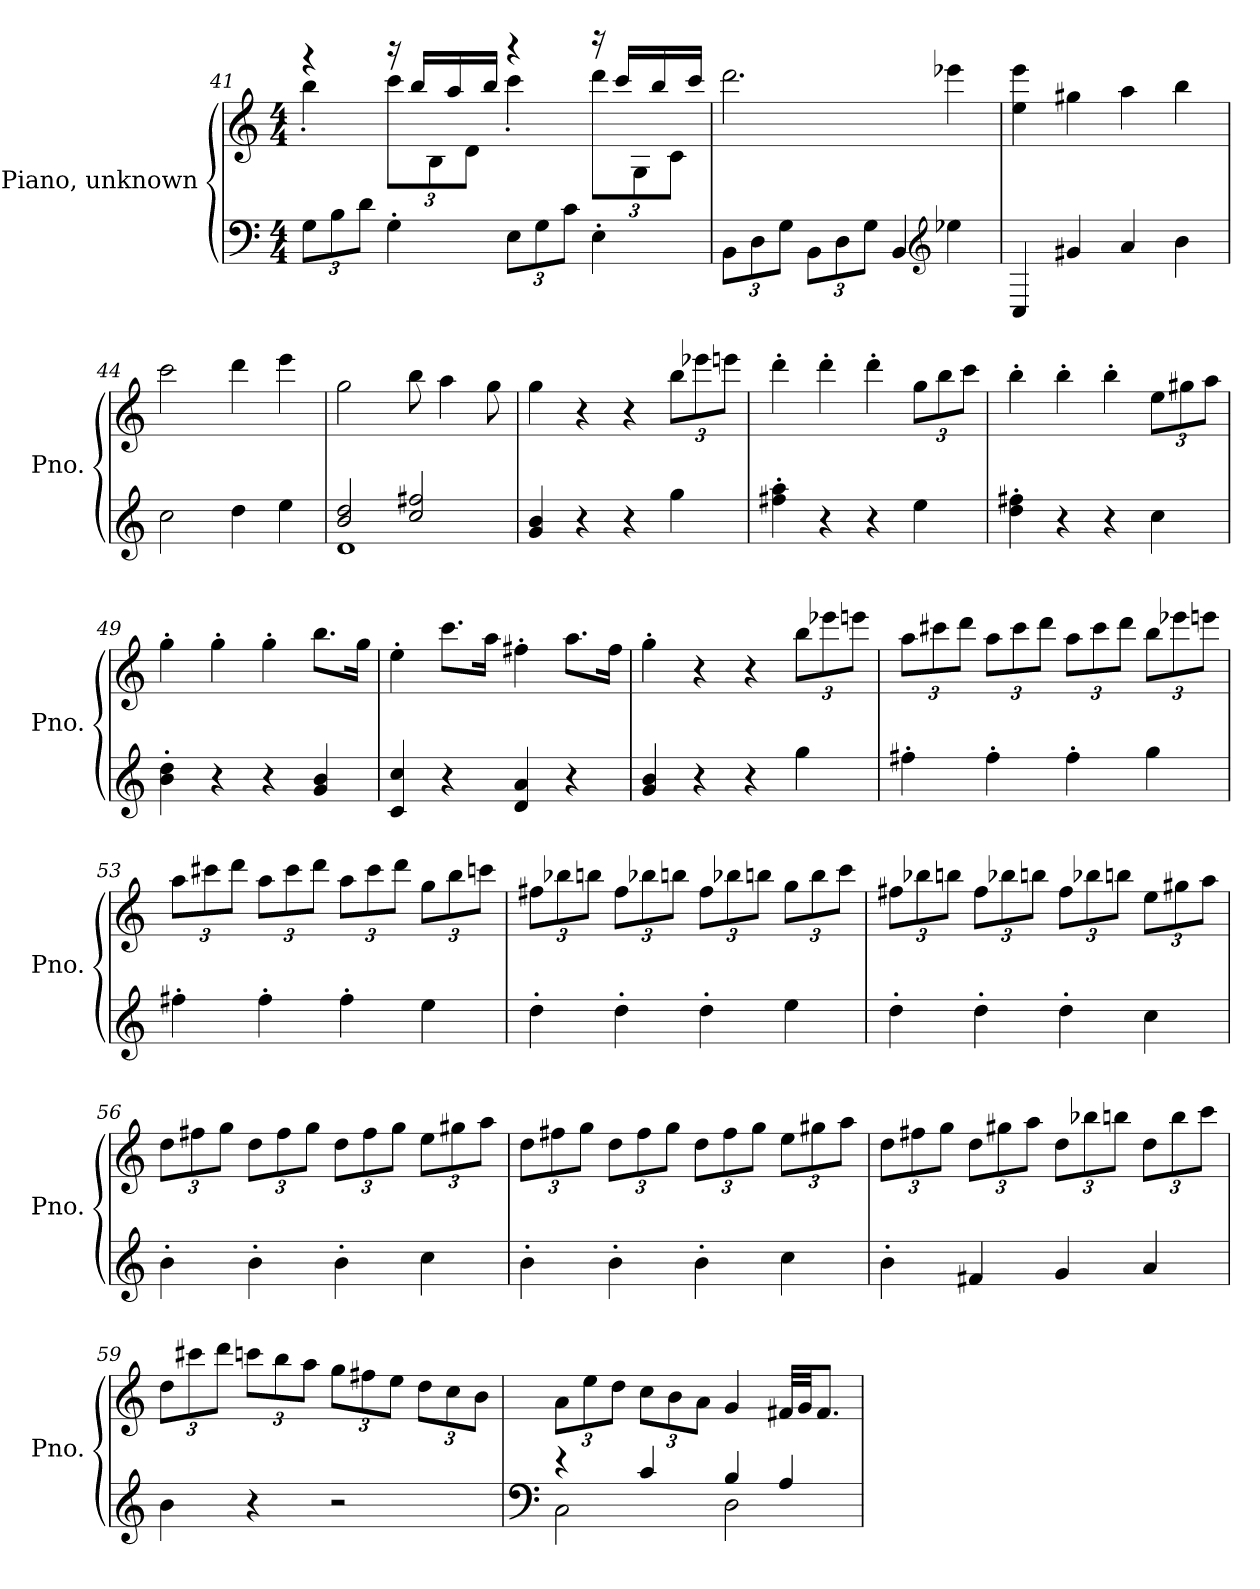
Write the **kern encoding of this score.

**kern	**kern
*part1	*part1
*staff2	*staff1
*I"Piano, unknown	*
*I'Pno.	*
*clefF4	*clefG2
*k[]	*k[]
*M4/4	*M4/4
*Xbrackettup	*
=41	=41
*	*^
12G\L	4r	4bb'\
12B\	.	.
12d\J	.	.
*	*	*Xbrackettup
4G'\	16r	12ccc\L
.	16bb/LL	.
.	.	12B\
.	16aa/	.
.	.	12d\J
.	16bb/JJ	.
12E\L	4r	4ccc'\
12G\	.	.
12c\J	.	.
4E'\	16r	12ddd\L
.	16ccc/LL	.
.	.	12G\
.	16bb/	.
.	.	12c\J
.	16ccc/JJ	.
*	*v	*v
!!LO:LB:g=z
=42	=42
12BB\L	2.ddd\
12D\	.
12G\J	.
12BB\L	.
12D\	.
12G\J	.
4BB/	.
*clefG2	*
4ee-X\	4eee-X\
=43	=43
4C/	4ee\ 4eee\
4g#X/	4gg#X\
4a/	4aa\
4b\	4bb\
=44	=44
2cc\	2ccc\
4dd\	4ddd\
4ee\	4eee\
=45	=45
*^	*
2b/ 2dd/	1d	2gg\
2cc/ 2ff#X/	.	8bb\
.	.	4aa\
.	.	8gg\
*v	*v	*
=46	=46
4g/ 4b/	4gg\
4r	4r
4r	4r
4gg\	12bb\L
.	12eee-X\
.	12eeen\J
=47	=47
4ff#X\' 4aa\'	4ddd'\
4r	4ddd'\
4r	4ddd'\
4ee\	12gg\L
.	12bb\
.	12ccc\J
!!LO:LB:g=z
=48	=48
4dd\' 4ff#X\'	4bb'\
4r	4bb'\
4r	4bb'\
4cc\	12ee\L
.	12gg#X\
.	12aa\J
=49	=49
4b\' 4dd\'	4gg'\
4r	4gg'\
4r	4gg'\
4g/ 4b/	8.bb\L
.	16gg\Jk
=50	=50
4c/ 4cc/	4ee'\
4r	8.ccc\L
.	16aa\Jk
4d/ 4a/	4ff#X'\
4r	8.aa\L
.	16ff#\Jk
=51	=51
4g/ 4b/	4gg'\
4r	4r
4r	4r
4gg\	12bb\L
.	12eee-X\
.	12eeen\J
!!LO:LB:g=z
=52	=52
4ff#X'\	12aa\L
.	12ccc#X\
.	12ddd\J
4ff#'\	12aa\L
.	12ccc#\
.	12ddd\J
4ff#'\	12aa\L
.	12ccc#\
.	12ddd\J
4gg\	12bb\L
.	12eee-X\
.	12eeen\J
=53	=53
4ff#X'\	12aa\L
.	12ccc#X\
.	12ddd\J
4ff#'\	12aa\L
.	12ccc#\
.	12ddd\J
4ff#'\	12aa\L
.	12ccc#\
.	12ddd\J
4ee\	12gg\L
.	12bb\
.	12cccn\J
!!LO:LB:g=z
=54	=54
4dd'\	12ff#X\L
.	12bb-X\
.	12bbn\J
4dd'\	12ff#\L
.	12bb-X\
.	12bbn\J
4dd'\	12ff#\L
.	12bb-X\
.	12bbn\J
4ee\	12gg\L
.	12bb\
.	12ccc\J
=55	=55
4dd'\	12ff#X\L
.	12bb-X\
.	12bbn\J
4dd'\	12ff#\L
.	12bb-X\
.	12bbn\J
4dd'\	12ff#\L
.	12bb-X\
.	12bbn\J
4cc\	12ee\L
.	12gg#X\
.	12aa\J
!!LO:PB:g=z
=56	=56
4b'\	12dd\L
.	12ff#X\
.	12gg\J
4b'\	12dd\L
.	12ff#\
.	12gg\J
4b'\	12dd\L
.	12ff#\
.	12gg\J
4cc\	12ee\L
.	12gg#X\
.	12aa\J
=57	=57
4b'\	12dd\L
.	12ff#X\
.	12gg\J
4b'\	12dd\L
.	12ff#\
.	12gg\J
4b'\	12dd\L
.	12ff#\
.	12gg\J
4cc\	12ee\L
.	12gg#X\
.	12aa\J
=58	=58
4b'\	12dd\L
.	12ff#X\
.	12gg\J
4f#X/	12dd\L
.	12gg#X\
.	12aa\J
4g/	12dd\L
.	12bb-X\
.	12bbn\J
4a/	12dd\L
.	12bb\
.	12ccc\J
!!LO:LB:g=z
=59	=59
4b\	12dd\L
.	12ccc#X\
.	12ddd\J
4r	12cccn\L
.	12bb\
.	12aa\J
2r	12gg\L
.	12ff#X\
.	12ee\J
.	12dd\L
.	12cc\
.	12b\J
=60	=60
*clefF4	*
*^	*
4r	2C\	12a\L
.	.	12ee\
.	.	12dd\J
4c/	.	12cc\L
.	.	12b\
.	.	12a\J
4B/	2D\	4g/
4A/	.	32f#X/LLL
.	.	32g/JJ
.	.	8.f#/J
*v	*v	*
=	=
*-	*-
